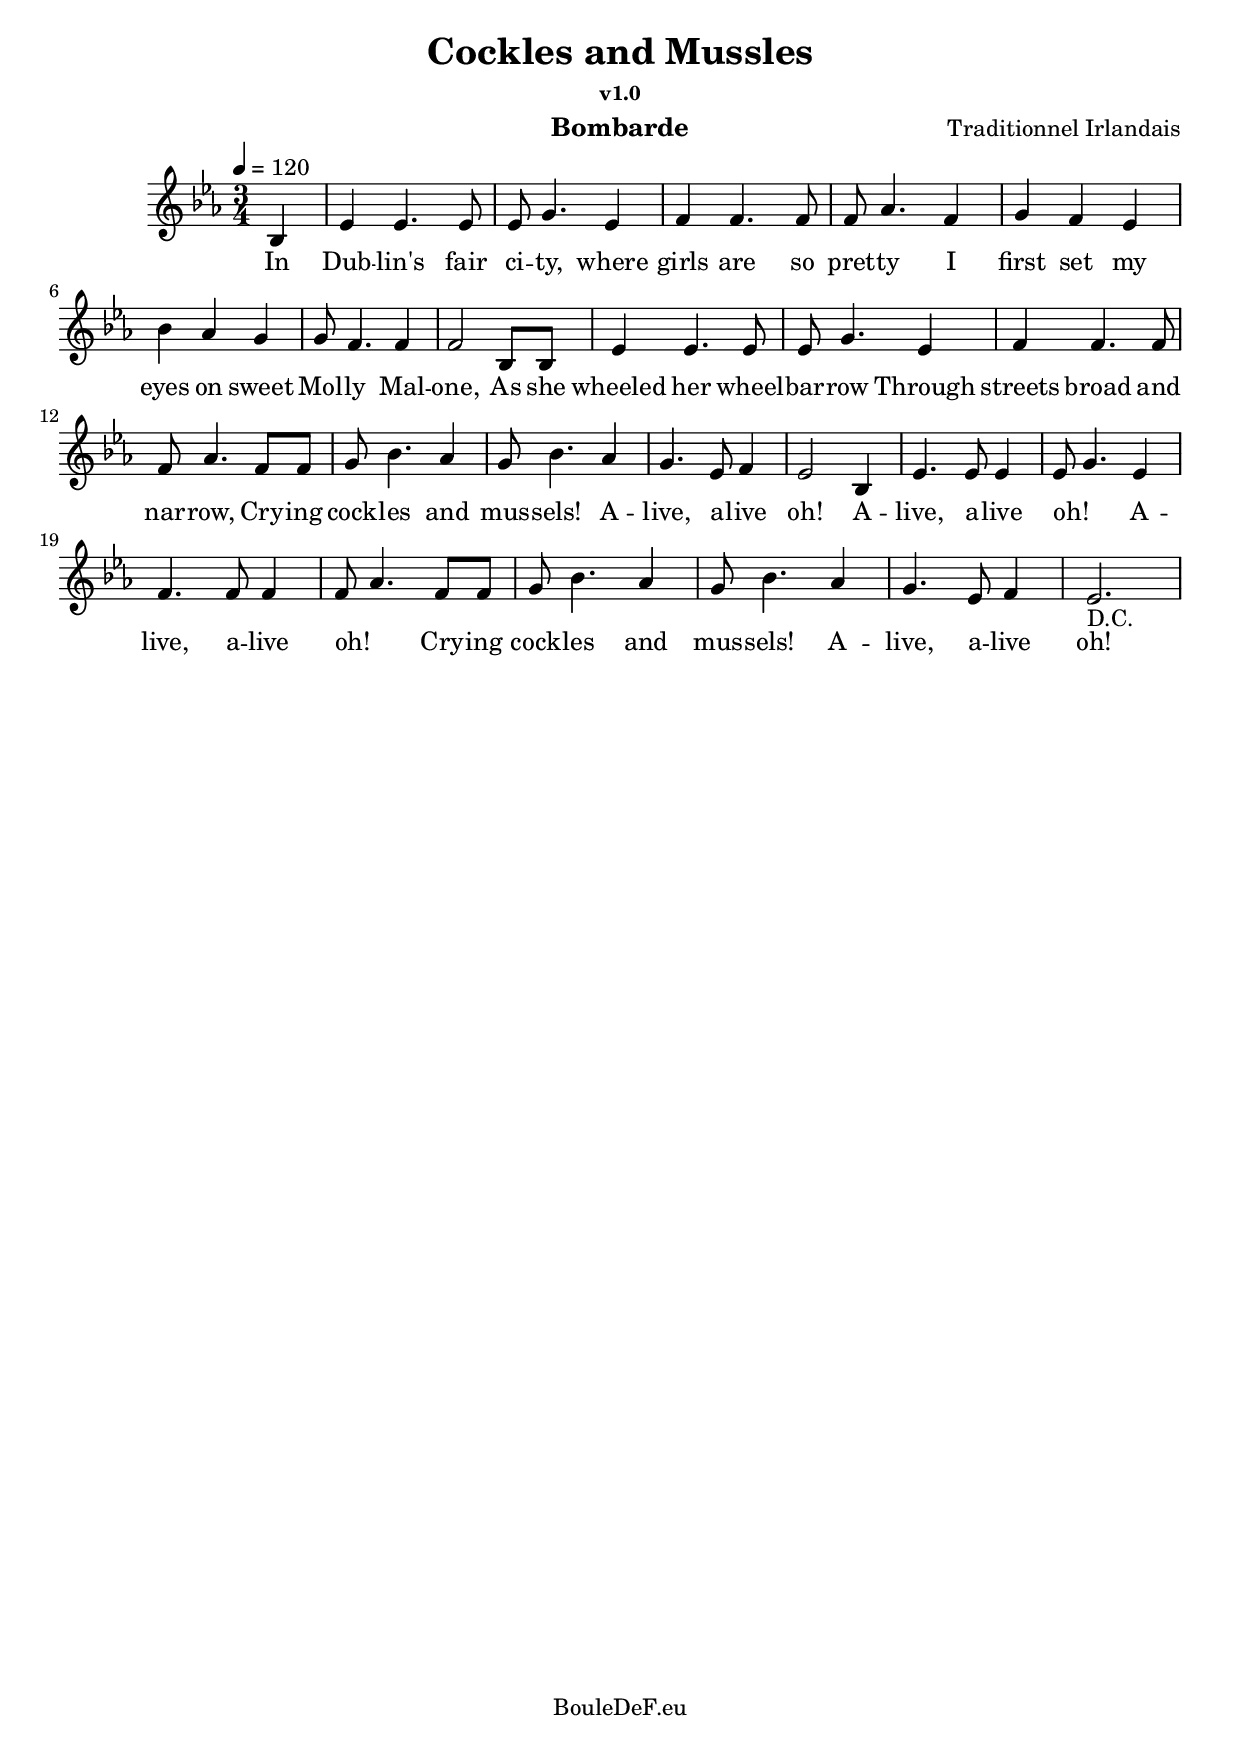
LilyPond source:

\version "2.16.0"
\include "italiano.ly"

\header {
	title = "Cockles and Mussles"
	subsubtitle = "v1.0"
	composer = "Traditionnel Irlandais"
	instrument = "Bombarde"
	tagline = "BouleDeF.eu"
}

\score {
	\new Staff \relative si {
		\clef treble
		\key mib \major
		\time 3/4
		\tempo 4 = 120

		\partial 4 sib4

		mib mib4. mib8
		| mib sol4. mib4
		| fa4 fa4. fa8
		| fa8 lab4. fa4
		| sol4 fa mib
		| sib' lab sol
		| sol8 fa4. fa4
		| fa2 sib,8 sib

		| mib4 mib4. mib8
		| mib sol4. mib4
		| fa4 fa4. fa8
		| fa lab4. fa8 fa
		| sol8 sib4. lab4
		| sol8 sib4. lab4
		| sol4. mib8 fa4
		| mib2 sib4
		| mib4. mib8 mib4
		| mib8 sol4. mib4
		| fa4. fa8 fa4
		| fa8 lab4. fa8 fa
		| sol sib4. lab4
		| sol8 sib4. lab4
		| sol4. mib8 fa4
		| mib2._"D.C."
	}
	\addlyrics {
		In
		| Dub -- lin's fair ci -- ty, where
		| girls are so pret -- ty I
		| first set my eyes on sweet
		| Mol -- ly Mal --
		| one, As she
		| wheeled her wheel --
		| bar -- row Through
		| streets broad and
		| nar -- row, Cry -- ing
		| cock -- les and mus -- sels! A --
		| live, a -- live
		| oh! A -- live, a -- live
		| oh! _ A --
		| live,  a -- live
		| oh! _ Cry -- ing
		| cock -- les and
		| mus -- sels! A --
		| live, a -- live oh!
	}
}
